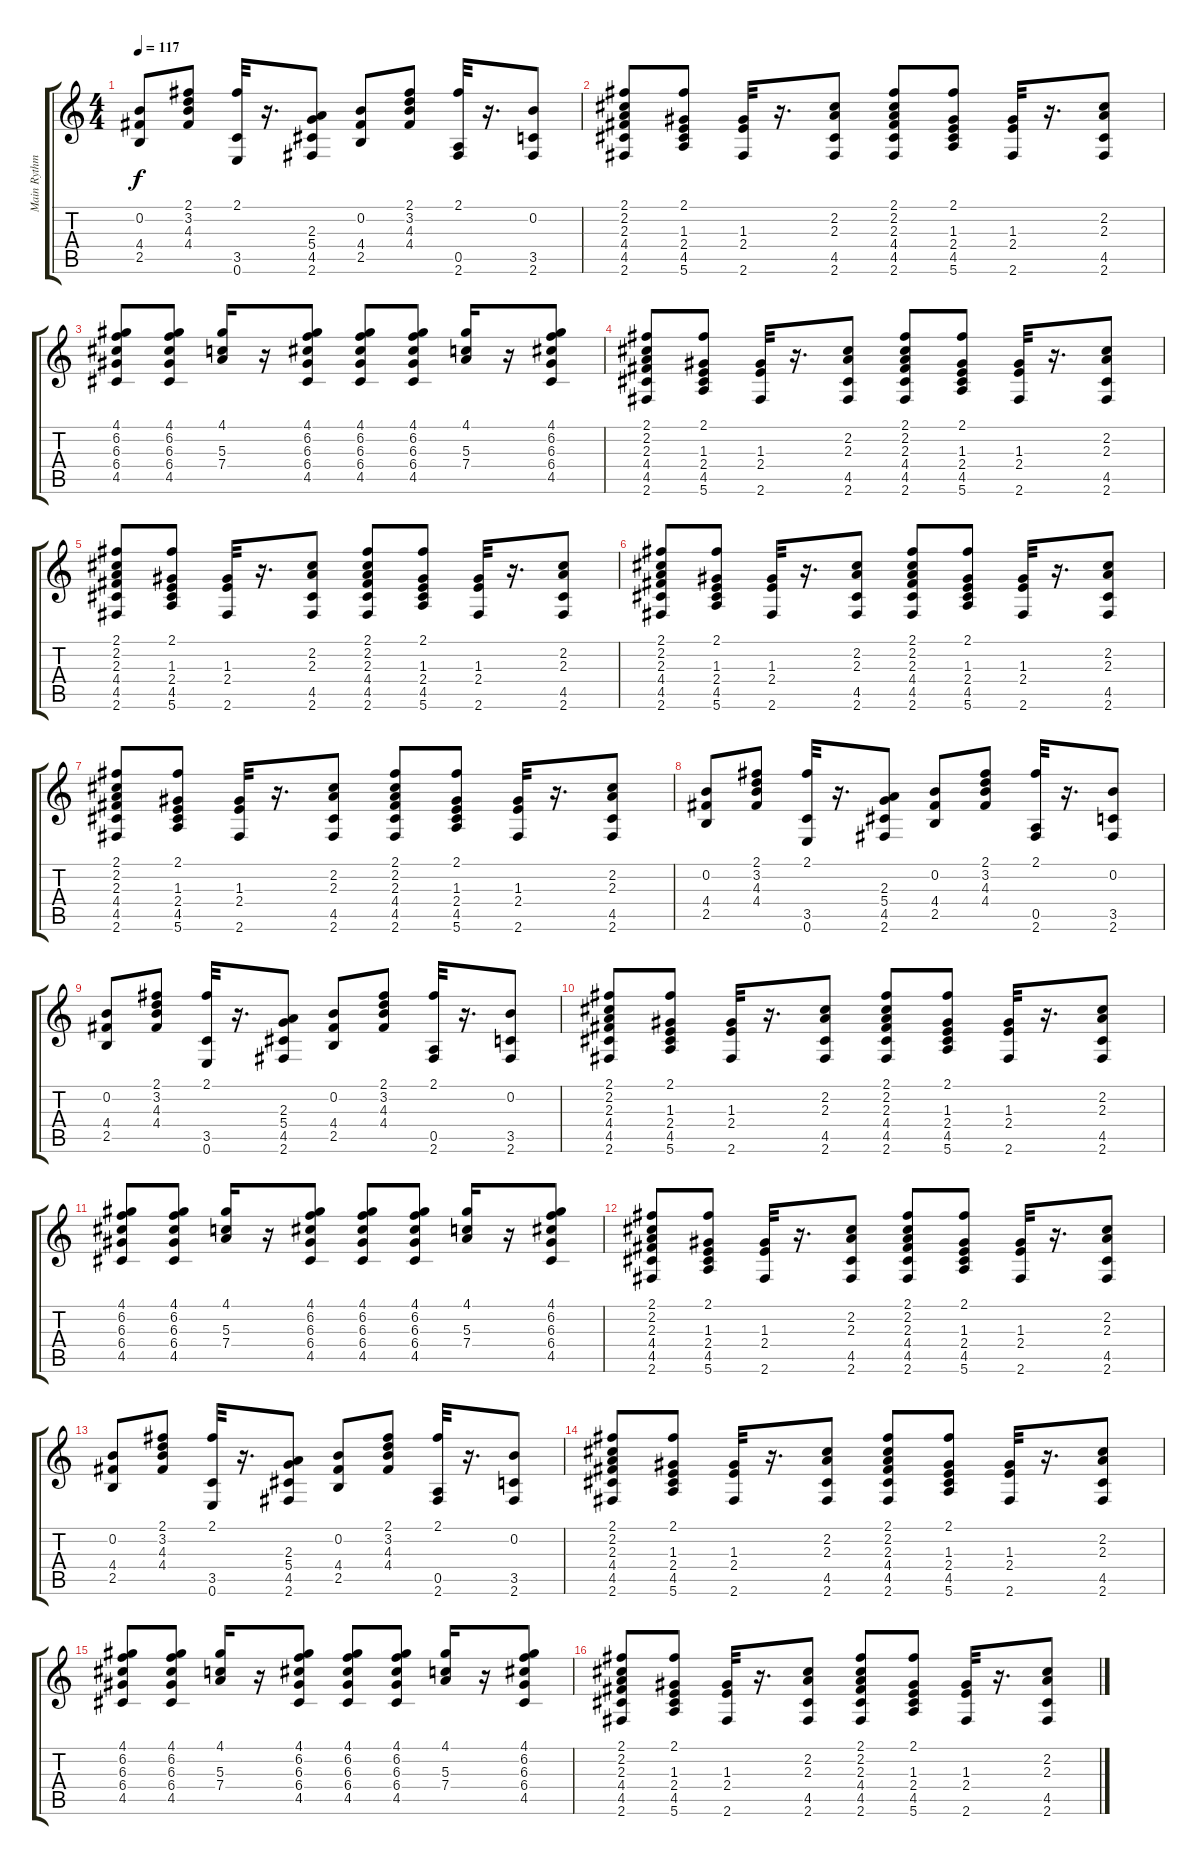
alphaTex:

\track ("Main Rythm" "Main Rythm") {instrument acousticguitarsteel}
\staff {score tabs}
\tuning (E4 B3 G3 D3 A2 E2) {hide}
\ts (4 4)
\tempo 117
\clef g2
\ks c
(0.2 4.4 2.5).8{dy f} (2.1 3.2 4.3 4.4).8 (2.1 3.5 0.6).32 r.16{d} (2.3 5.4 4.5 2.6).8 (0.2 4.4 2.5).8 (2.1 3.2 4.3 4.4).8 (2.1 0.5 2.6).32 r.16{d} (0.2 3.5 2.6).8 |
(2.1 2.2 2.3 4.4 4.5 2.6).8 (2.1 1.3 2.4 4.5 5.6).8 (1.3 2.4 2.6).32 r.16{d} (2.2 2.3 4.5 2.6).8 (2.1 2.2 2.3 4.4 4.5 2.6).8 (2.1 1.3 2.4 4.5 5.6).8 (1.3 2.4 2.6).32 r.16{d} (2.2 2.3 4.5 2.6).8 |
(4.1 6.2 6.3 6.4 4.5).8 (4.1 6.2 6.3 6.4 4.5).8 (4.1 5.3 7.4).16 r.16 (4.1 6.2 6.3 6.4 4.5).8 (4.1 6.2 6.3 6.4 4.5).8 (4.1 6.2 6.3 6.4 4.5).8 (4.1 5.3 7.4).16 r.16 (4.1 6.2 6.3 6.4 4.5).8 |
(2.1 2.2 2.3 4.4 4.5 2.6).8 (2.1 1.3 2.4 4.5 5.6).8 (1.3 2.4 2.6).32 r.16{d} (2.2 2.3 4.5 2.6).8 (2.1 2.2 2.3 4.4 4.5 2.6).8 (2.1 1.3 2.4 4.5 5.6).8 (1.3 2.4 2.6).32 r.16{d} (2.2 2.3 4.5 2.6).8 |
(2.1 2.2 2.3 4.4 4.5 2.6).8 (2.1 1.3 2.4 4.5 5.6).8 (1.3 2.4 2.6).32 r.16{d} (2.2 2.3 4.5 2.6).8 (2.1 2.2 2.3 4.4 4.5 2.6).8 (2.1 1.3 2.4 4.5 5.6).8 (1.3 2.4 2.6).32 r.16{d} (2.2 2.3 4.5 2.6).8 |
(2.1 2.2 2.3 4.4 4.5 2.6).8 (2.1 1.3 2.4 4.5 5.6).8 (1.3 2.4 2.6).32 r.16{d} (2.2 2.3 4.5 2.6).8 (2.1 2.2 2.3 4.4 4.5 2.6).8 (2.1 1.3 2.4 4.5 5.6).8 (1.3 2.4 2.6).32 r.16{d} (2.2 2.3 4.5 2.6).8 |
(2.1 2.2 2.3 4.4 4.5 2.6).8 (2.1 1.3 2.4 4.5 5.6).8 (1.3 2.4 2.6).32 r.16{d} (2.2 2.3 4.5 2.6).8 (2.1 2.2 2.3 4.4 4.5 2.6).8 (2.1 1.3 2.4 4.5 5.6).8 (1.3 2.4 2.6).32 r.16{d} (2.2 2.3 4.5 2.6).8 |
(0.2 4.4 2.5).8 (2.1 3.2 4.3 4.4).8 (2.1 3.5 0.6).32 r.16{d} (2.3 5.4 4.5 2.6).8 (0.2 4.4 2.5).8 (2.1 3.2 4.3 4.4).8 (2.1 0.5 2.6).32 r.16{d} (0.2 3.5 2.6).8 |
(0.2 4.4 2.5).8 (2.1 3.2 4.3 4.4).8 (2.1 3.5 0.6).32 r.16{d} (2.3 5.4 4.5 2.6).8 (0.2 4.4 2.5).8 (2.1 3.2 4.3 4.4).8 (2.1 0.5 2.6).32 r.16{d} (0.2 3.5 2.6).8 |
(2.1 2.2 2.3 4.4 4.5 2.6).8 (2.1 1.3 2.4 4.5 5.6).8 (1.3 2.4 2.6).32 r.16{d} (2.2 2.3 4.5 2.6).8 (2.1 2.2 2.3 4.4 4.5 2.6).8 (2.1 1.3 2.4 4.5 5.6).8 (1.3 2.4 2.6).32 r.16{d} (2.2 2.3 4.5 2.6).8 |
(4.1 6.2 6.3 6.4 4.5).8 (4.1 6.2 6.3 6.4 4.5).8 (4.1 5.3 7.4).16 r.16 (4.1 6.2 6.3 6.4 4.5).8 (4.1 6.2 6.3 6.4 4.5).8 (4.1 6.2 6.3 6.4 4.5).8 (4.1 5.3 7.4).16 r.16 (4.1 6.2 6.3 6.4 4.5).8 |
(2.1 2.2 2.3 4.4 4.5 2.6).8 (2.1 1.3 2.4 4.5 5.6).8 (1.3 2.4 2.6).32 r.16{d} (2.2 2.3 4.5 2.6).8 (2.1 2.2 2.3 4.4 4.5 2.6).8 (2.1 1.3 2.4 4.5 5.6).8 (1.3 2.4 2.6).32 r.16{d} (2.2 2.3 4.5 2.6).8 |
(0.2 4.4 2.5).8 (2.1 3.2 4.3 4.4).8 (2.1 3.5 0.6).32 r.16{d} (2.3 5.4 4.5 2.6).8 (0.2 4.4 2.5).8 (2.1 3.2 4.3 4.4).8 (2.1 0.5 2.6).32 r.16{d} (0.2 3.5 2.6).8 |
(2.1 2.2 2.3 4.4 4.5 2.6).8 (2.1 1.3 2.4 4.5 5.6).8 (1.3 2.4 2.6).32 r.16{d} (2.2 2.3 4.5 2.6).8 (2.1 2.2 2.3 4.4 4.5 2.6).8 (2.1 1.3 2.4 4.5 5.6).8 (1.3 2.4 2.6).32 r.16{d} (2.2 2.3 4.5 2.6).8 |
(4.1 6.2 6.3 6.4 4.5).8 (4.1 6.2 6.3 6.4 4.5).8 (4.1 5.3 7.4).16 r.16 (4.1 6.2 6.3 6.4 4.5).8 (4.1 6.2 6.3 6.4 4.5).8 (4.1 6.2 6.3 6.4 4.5).8 (4.1 5.3 7.4).16 r.16 (4.1 6.2 6.3 6.4 4.5).8 |
(2.1 2.2 2.3 4.4 4.5 2.6).8 (2.1 1.3 2.4 4.5 5.6).8 (1.3 2.4 2.6).32 r.16{d} (2.2 2.3 4.5 2.6).8 (2.1 2.2 2.3 4.4 4.5 2.6).8 (2.1 1.3 2.4 4.5 5.6).8 (1.3 2.4 2.6).32 r.16{d} (2.2 2.3 4.5 2.6).8
